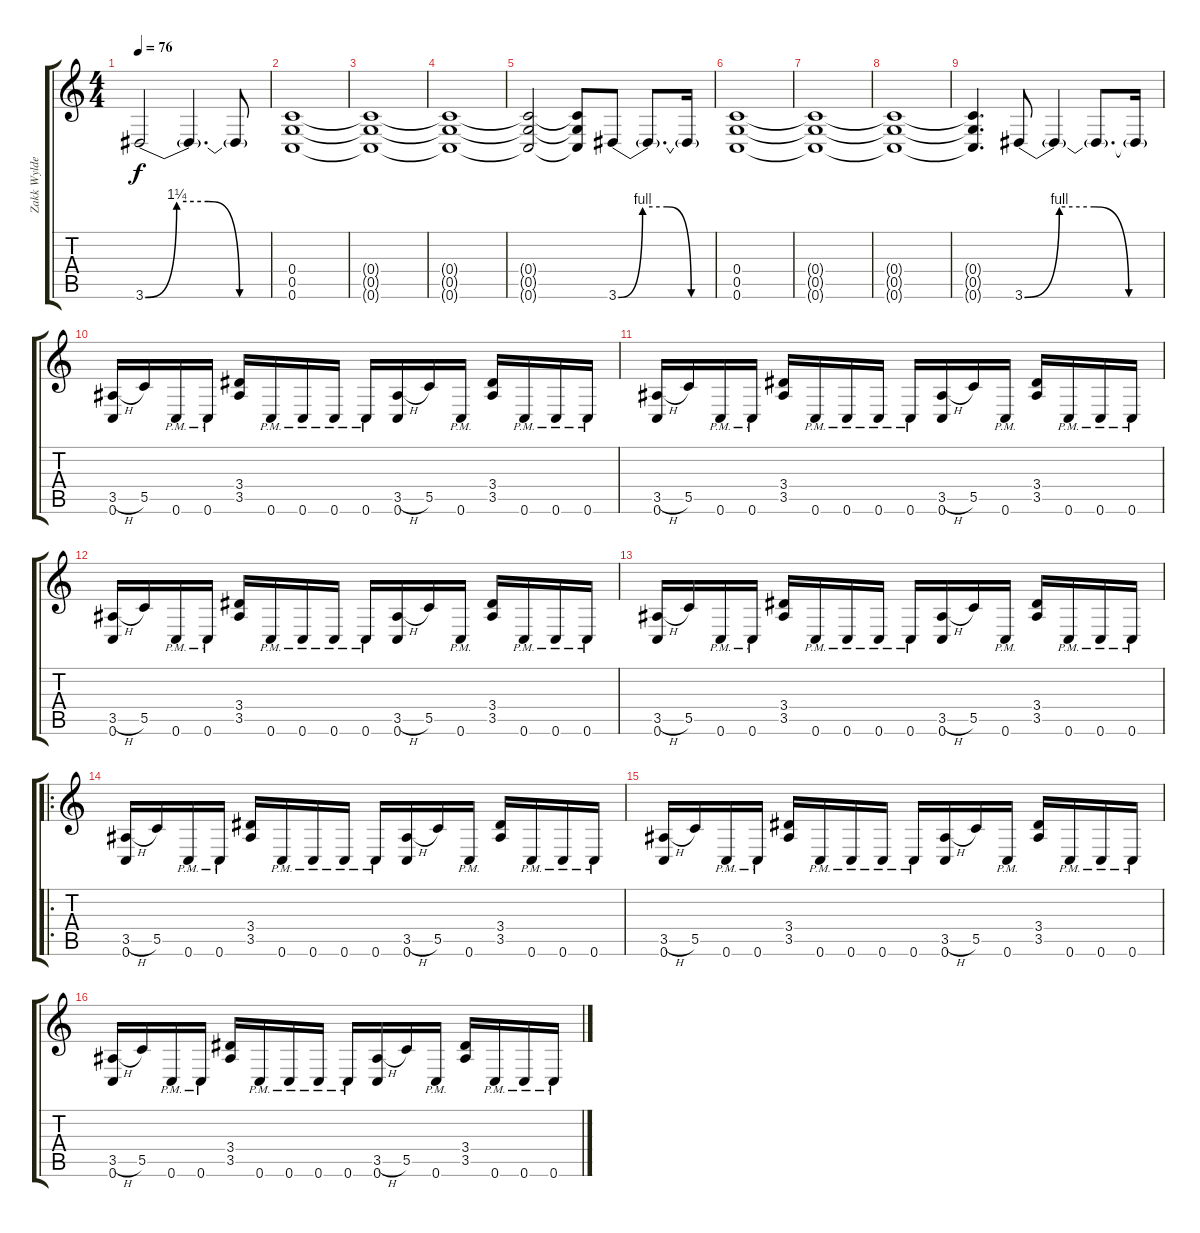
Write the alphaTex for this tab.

\track ("Zakk Wylde" "Zakk Wylde") {instrument overdrivenguitar}
\staff {score tabs}
\tuning (D4 A3 F3 C3 G2 C2) {hide}
\ts (4 4)
\tempo 76
\clef g2
\ks c
3.6{be (custom 0 0 15 5 30 5 45 0 60 0)}.2{dy f instrument overdrivenguitar} 3.6{t}.4{d} 3.6{t}.8 |
(0.4 0.5 0.6).1 |
(0.4{t} 0.5{t} 0.6{t}).1 |
(0.4{t} 0.5{t} 0.6{t}).1 |
(0.4{t} 0.5{t} 0.6{t}).2 (0.4{t} 0.5{t} 0.6{t}).8 3.6{be (custom 0 0 15 4 30 4 45 0 60 0)}.8 3.6{t}.8{d} 3.6{t}.16 |
(0.4 0.5 0.6).1 |
(0.4{t} 0.5{t} 0.6{t}).1 |
(0.4{t} 0.5{t} 0.6{t}).1 |
(0.4{t} 0.5{t} 0.6{t}).4{d} 3.6{be (custom 0 0 15 4 30 4 45 0 60 0)}.8 3.6{t}.4 3.6{t}.8{d} 3.6{t}.16 |
(3.5{h} 0.6).16 5.5.16 0.6{pm}.16 0.6{pm}.16 (3.4 3.5).16 0.6{pm}.16 0.6{pm}.16 0.6{pm}.16 0.6{pm}.16 (3.5{h} 0.6).16 5.5.16 0.6{pm}.16 (3.4 3.5).16 0.6{pm}.16 0.6{pm}.16 0.6{pm}.16 |
(3.5{h} 0.6).16 5.5.16 0.6{pm}.16 0.6{pm}.16 (3.4 3.5).16 0.6{pm}.16 0.6{pm}.16 0.6{pm}.16 0.6{pm}.16 (3.5{h} 0.6).16 5.5.16 0.6{pm}.16 (3.4 3.5).16 0.6{pm}.16 0.6{pm}.16 0.6{pm}.16 |
(3.5{h} 0.6).16 5.5.16 0.6{pm}.16 0.6{pm}.16 (3.4 3.5).16 0.6{pm}.16 0.6{pm}.16 0.6{pm}.16 0.6{pm}.16 (3.5{h} 0.6).16 5.5.16 0.6{pm}.16 (3.4 3.5).16 0.6{pm}.16 0.6{pm}.16 0.6{pm}.16 |
(3.5{h} 0.6).16 5.5.16 0.6{pm}.16 0.6{pm}.16 (3.4 3.5).16 0.6{pm}.16 0.6{pm}.16 0.6{pm}.16 0.6{pm}.16 (3.5{h} 0.6).16 5.5.16 0.6{pm}.16 (3.4 3.5).16 0.6{pm}.16 0.6{pm}.16 0.6{pm}.16 |
\ro
(3.5{h} 0.6).16 5.5.16 0.6{pm}.16 0.6{pm}.16 (3.4 3.5).16 0.6{pm}.16 0.6{pm}.16 0.6{pm}.16 0.6{pm}.16 (3.5{h} 0.6).16 5.5.16 0.6{pm}.16 (3.4 3.5).16 0.6{pm}.16 0.6{pm}.16 0.6{pm}.16 |
(3.5{h} 0.6).16 5.5.16 0.6{pm}.16 0.6{pm}.16 (3.4 3.5).16 0.6{pm}.16 0.6{pm}.16 0.6{pm}.16 0.6{pm}.16 (3.5{h} 0.6).16 5.5.16 0.6{pm}.16 (3.4 3.5).16 0.6{pm}.16 0.6{pm}.16 0.6{pm}.16 |
(3.5{h} 0.6).16 5.5.16 0.6{pm}.16 0.6{pm}.16 (3.4 3.5).16 0.6{pm}.16 0.6{pm}.16 0.6{pm}.16 0.6{pm}.16 (3.5{h} 0.6).16 5.5.16 0.6{pm}.16 (3.4 3.5).16 0.6{pm}.16 0.6{pm}.16 0.6{pm}.16
